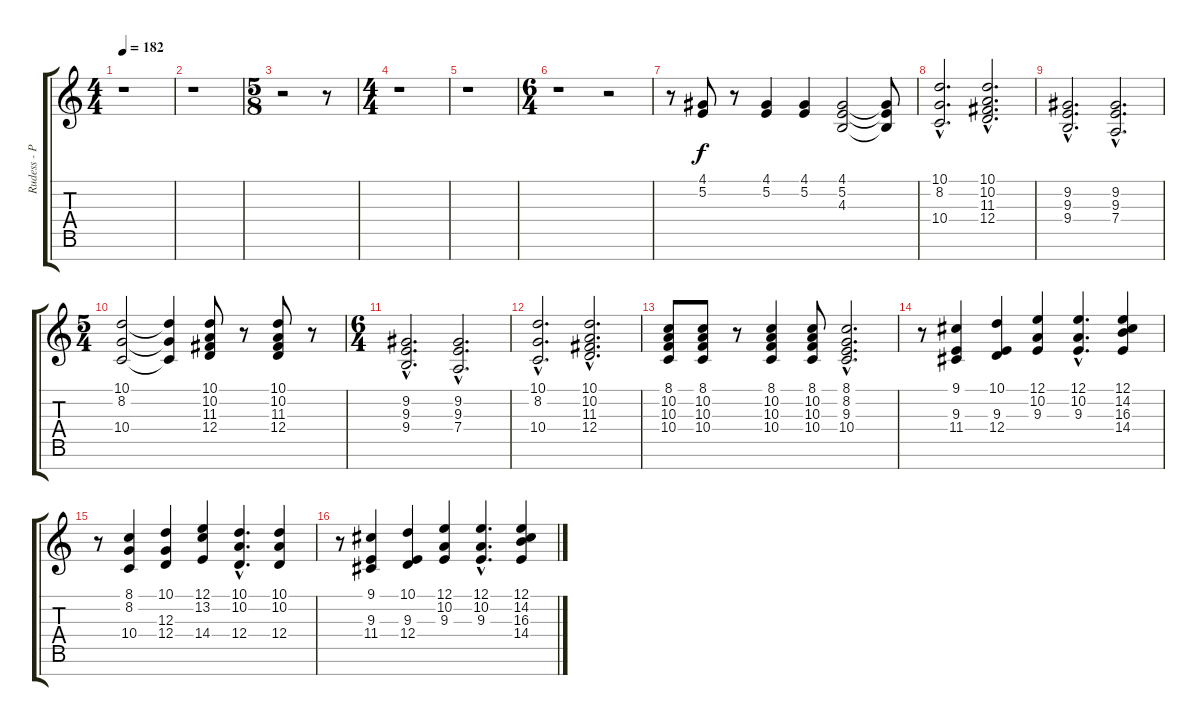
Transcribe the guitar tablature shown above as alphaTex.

\track ("Rudess - Piano 1" "Rudess - P") {instrument acousticgrandpiano}
\staff {score tabs}
\tuning (E4 B3 G3 D3 A2 E2 B1) {hide}
\ts (4 4)
\tempo 182
\clef g2
\ks c
r.1{dy f} |
r.1 |
\ts (5 8)
r.2 r.8 |
\ts (4 4)
r.1 |
r.1 |
\ts (6 4)
r.1 r.2 |
r.8 (4.1 5.2).8 r.8 (4.1 5.2).4 (4.1 5.2).4 (4.1 5.2 4.3).2 (4.1{t} 5.2{t} 4.3{t}).8 |
(10.1{hac} 8.2{hac} 10.4{hac}).2{d} (10.1{hac} 10.2{hac} 11.3{hac} 12.4{hac}).2{d} |
(9.2{hac} 9.3{hac} 9.4{hac}).2{d} (9.2{hac} 9.3{hac} 7.4{hac}).2{d} |
\ts (5 4)
(10.1 8.2 10.4).2 (10.1{t} 8.2{t} 10.4{t}).4 (10.1 10.2 11.3 12.4).8 r.8 (10.1 10.2 11.3 12.4).8 r.8 |
\ts (6 4)
(9.2{hac} 9.3{hac} 9.4{hac}).2{d} (9.2{hac} 9.3{hac} 7.4{hac}).2{d} |
(10.1{hac} 8.2{hac} 10.4{hac}).2{d} (10.1{hac} 10.2{hac} 11.3{hac} 12.4{hac}).2{d} |
(8.1 10.2 10.3 10.4).8 (8.1 10.2 10.3 10.4).8 r.8 (8.1 10.2 10.3 10.4).4 (8.1 10.2 10.3 10.4).8 (8.1{hac} 8.2{hac} 9.3{hac} 10.4{hac}).2{d} |
r.8 (9.1 9.3 11.4).4 (10.1 9.3 12.4).4 (12.1 10.2 9.3).4 (12.1{hac} 10.2{hac} 9.3{hac}).4{d} (12.1 14.2 16.3 14.4).4 |
r.8 (8.1 8.2 10.4).4 (10.1 12.3 12.4).4 (12.1 13.2 14.4).4 (10.1{hac} 10.2{hac} 12.4{hac}).4{d} (10.1 10.2 12.4).4 |
r.8 (9.1 9.3 11.4).4 (10.1 9.3 12.4).4 (12.1 10.2 9.3).4 (12.1{hac} 10.2{hac} 9.3{hac}).4{d} (12.1 14.2 16.3 14.4).4
